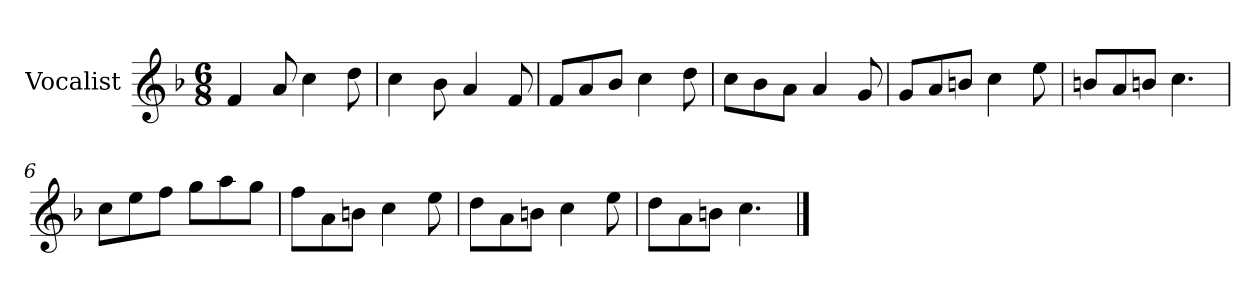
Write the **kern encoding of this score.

**kern
*part1
*staff1
*I"Vocalist
*k[b-]
*F:
*M6/8
=
4f
8a
4cc
8dd
=1
4cc
8b-
4a
8f
=2
8fL
8a
8b-J
4cc
8dd
=3
8ccL
8b-
8aJ
4a
8g
=4
8gL
8a
8bnJ
4cc
8ee
=5
8bnL
8a
8bnJ
4.cc
=6
8ccL
8ee
8ffJ
8ggL
8aa
8ggJ
=7
8ffL
8a
8bnJ
4cc
8ee
=8
8ddL
8a
8bnJ
4cc
8ee
=9
8ddL
8a
8bnJ
4.cc
==
*-
